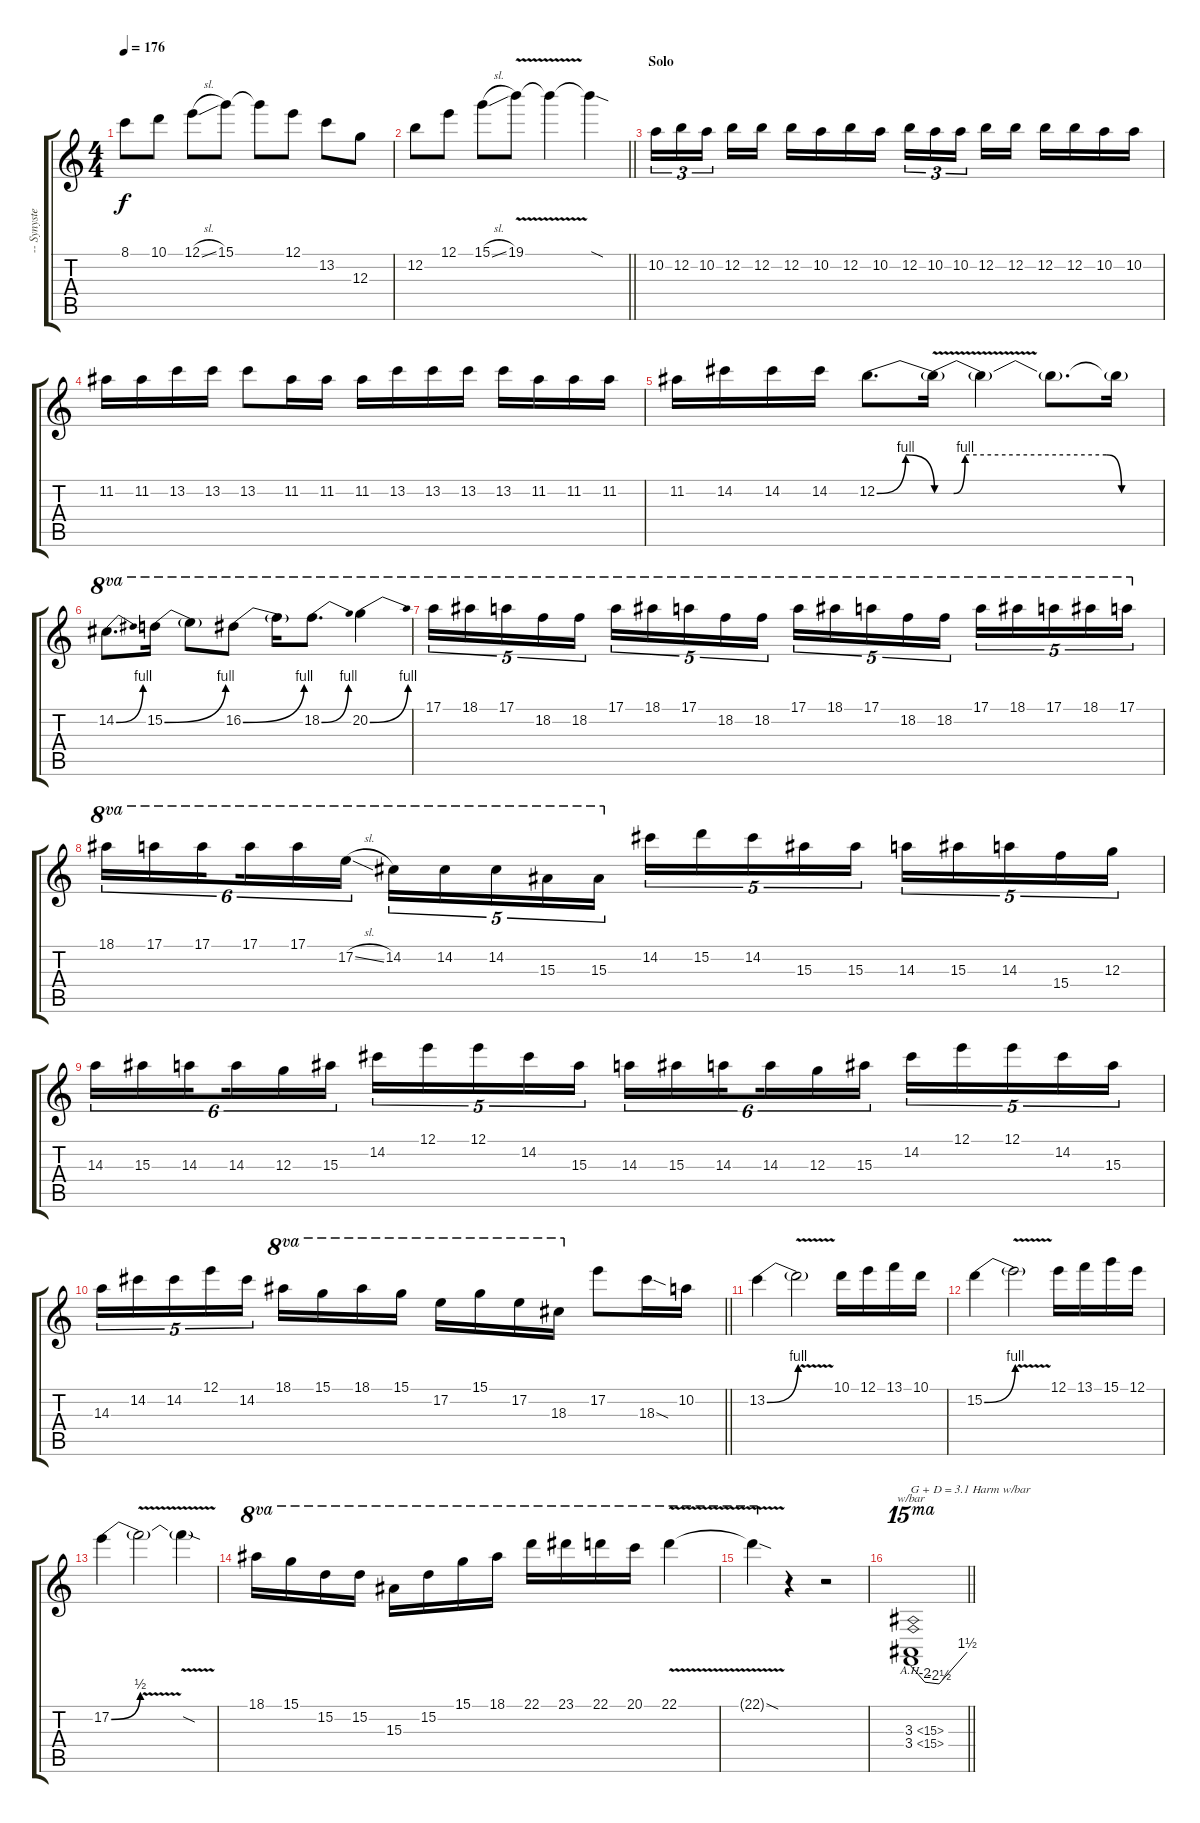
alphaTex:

\track ("-- Synyster Gates - Lead" "-- Synyste") {instrument distortionguitar}
\staff {score tabs}
\tuning (E4 B3 G3 D3 A2 D2) {hide}
\ts (4 4)
\tempo 176
\clef g2
\ks c
8.1.8{dy f} 10.1.8 12.1{sl}.8 15.1.8 15.1{t}.8 12.1.8 13.2.8 12.3.8 |
\barLineRight lightlight
12.2.8 12.1.8 15.1{sl}.8 19.1{v}.8 19.1{t}.4 19.1{sod t}.4 |
\section ("" "Solo")
10.2.16{tu (3 2)} 12.2.16{tu (3 2)} 10.2.16{tu (3 2) beam splitsecondary} 12.2.16 12.2.16 12.2.16 10.2.16 12.2.16 10.2.16 12.2.16{tu (3 2)} 10.2.16{tu (3 2)} 10.2.16{tu (3 2) beam splitsecondary} 12.2.16 12.2.16 12.2.16 12.2.16 10.2.16 10.2.16 |
11.2.16 11.2.16 13.2.16 13.2.16 13.2.8 11.2.16 11.2.16 11.2.16 13.2.16 13.2.16 13.2.16 13.2.16 11.2.16 11.2.16 11.2.16 |
11.2.16 14.2.16 14.2.16 14.2.16 12.2{be (bendrelease 0 0 10 4 51 4 60 0)}.8{d} 12.2{be (custom 0 0 5 0 8 4 45 4 49 0 55 0 60 0) v t}.16 12.2{t}.4 12.2{t}.8{d} 12.2{t}.16 |
14.2{be (bend 0 0 60 4)}.8{d ot 8va} 15.2{be (bend 0 0 60 4)}.16{ot 8va} 15.2{t}.8{ot 8va} 16.2{be (bend 0 0 60 4)}.8{ot 8va} 16.2{t}.16{ot 8va} 18.2{be (bend 0 0 60 4)}.8{d ot 8va} 20.2{be (bend 0 0 60 4)}.4{ot 8va} |
17.1.16{tu (5 4) ot 8va} 18.1.16{tu (5 4) ot 8va} 17.1.16{tu (5 4) ot 8va} 18.2.16{tu (5 4) ot 8va} 18.2.16{tu (5 4) ot 8va} 17.1.16{tu (5 4) ot 8va} 18.1.16{tu (5 4) ot 8va} 17.1.16{tu (5 4) ot 8va} 18.2.16{tu (5 4) ot 8va} 18.2.16{tu (5 4) ot 8va} 17.1.16{tu (5 4) ot 8va} 18.1.16{tu (5 4) ot 8va} 17.1.16{tu (5 4) ot 8va} 18.2.16{tu (5 4) ot 8va} 18.2.16{tu (5 4) ot 8va} 17.1.16{tu (5 4) ot 8va} 18.1.16{tu (5 4) ot 8va} 17.1.16{tu (5 4) ot 8va} 18.1.16{tu (5 4) ot 8va} 17.1.16{tu (5 4) ot 8va} |
18.1.16{tu (6 4) ot 8va} 17.1.16{tu (6 4) ot 8va} 17.1.16{tu (6 4) ot 8va beam splitsecondary} 17.1.16{tu (6 4) ot 8va} 17.1.16{tu (6 4) ot 8va} 17.2{sl}.16{tu (6 4) ot 8va} 14.2.16{tu (5 4) ot 8va} 14.2.16{tu (5 4) ot 8va} 14.2.16{tu (5 4) ot 8va} 15.3.16{tu (5 4) ot 8va} 15.3.16{tu (5 4) ot 8va} 14.2.16{tu (5 4)} 15.2.16{tu (5 4)} 14.2.16{tu (5 4)} 15.3.16{tu (5 4)} 15.3.16{tu (5 4)} 14.3.16{tu (5 4)} 15.3.16{tu (5 4)} 14.3.16{tu (5 4)} 15.4.16{tu (5 4)} 12.3.16{tu (5 4)} |
14.3.16{tu (6 4)} 15.3.16{tu (6 4)} 14.3.16{tu (6 4) beam splitsecondary} 14.3.16{tu (6 4)} 12.3.16{tu (6 4)} 15.3.16{tu (6 4)} 14.2.16{tu (5 4)} 12.1.16{tu (5 4)} 12.1.16{tu (5 4)} 14.2.16{tu (5 4)} 15.3.16{tu (5 4)} 14.3.16{tu (6 4)} 15.3.16{tu (6 4)} 14.3.16{tu (6 4) beam splitsecondary} 14.3.16{tu (6 4)} 12.3.16{tu (6 4)} 15.3.16{tu (6 4)} 14.2.16{tu (5 4)} 12.1.16{tu (5 4)} 12.1.16{tu (5 4)} 14.2.16{tu (5 4)} 15.3.16{tu (5 4)} |
\barLineRight lightlight
14.3.16{tu (5 4)} 14.2.16{tu (5 4)} 14.2.16{tu (5 4)} 12.1.16{tu (5 4)} 14.2.16{tu (5 4)} 18.1.16{ot 8va} 15.1.16{ot 8va} 18.1.16{ot 8va} 15.1.16{ot 8va} 17.2.16{ot 8va} 15.1.16{ot 8va} 17.2.16{ot 8va} 18.3.16{ot 8va} 17.2.8 18.3{sod}.16 10.2.16 |
13.2{be (bend 0 0 60 4)}.4 13.2{v t}.2 10.1.16 12.1.16 13.1.16 10.1.16 |
15.2{be (bend 0 0 60 4)}.4 15.2{v t}.2 12.1.16 13.1.16 15.1.16 12.1.16 |
17.2{be (bend 0 0 60 2)}.4 17.2{v t}.2 17.2{sod t}.4 |
18.1.16{ot 8va} 15.1.16{ot 8va} 15.2.16{ot 8va} 15.2.16{ot 8va} 15.3.16{ot 8va} 15.2.16{ot 8va} 15.1.16{ot 8va} 18.1.16{ot 8va} 22.1.16{ot 8va} 23.1.16{ot 8va} 22.1.16{ot 8va} 20.1.16{ot 8va} 22.1{v}.4{ot 8va} |
22.1{sod t}.4{ot 8va} r.4 r.2 |
\barLineRight lightlight
(3.3{ah 12} 3.4{ah 12}).1{tbe (custom default 0 0 15 -8 30 -10 60 6) ot 15ma txt "G + D = 3.1 Harm w/bar"}
